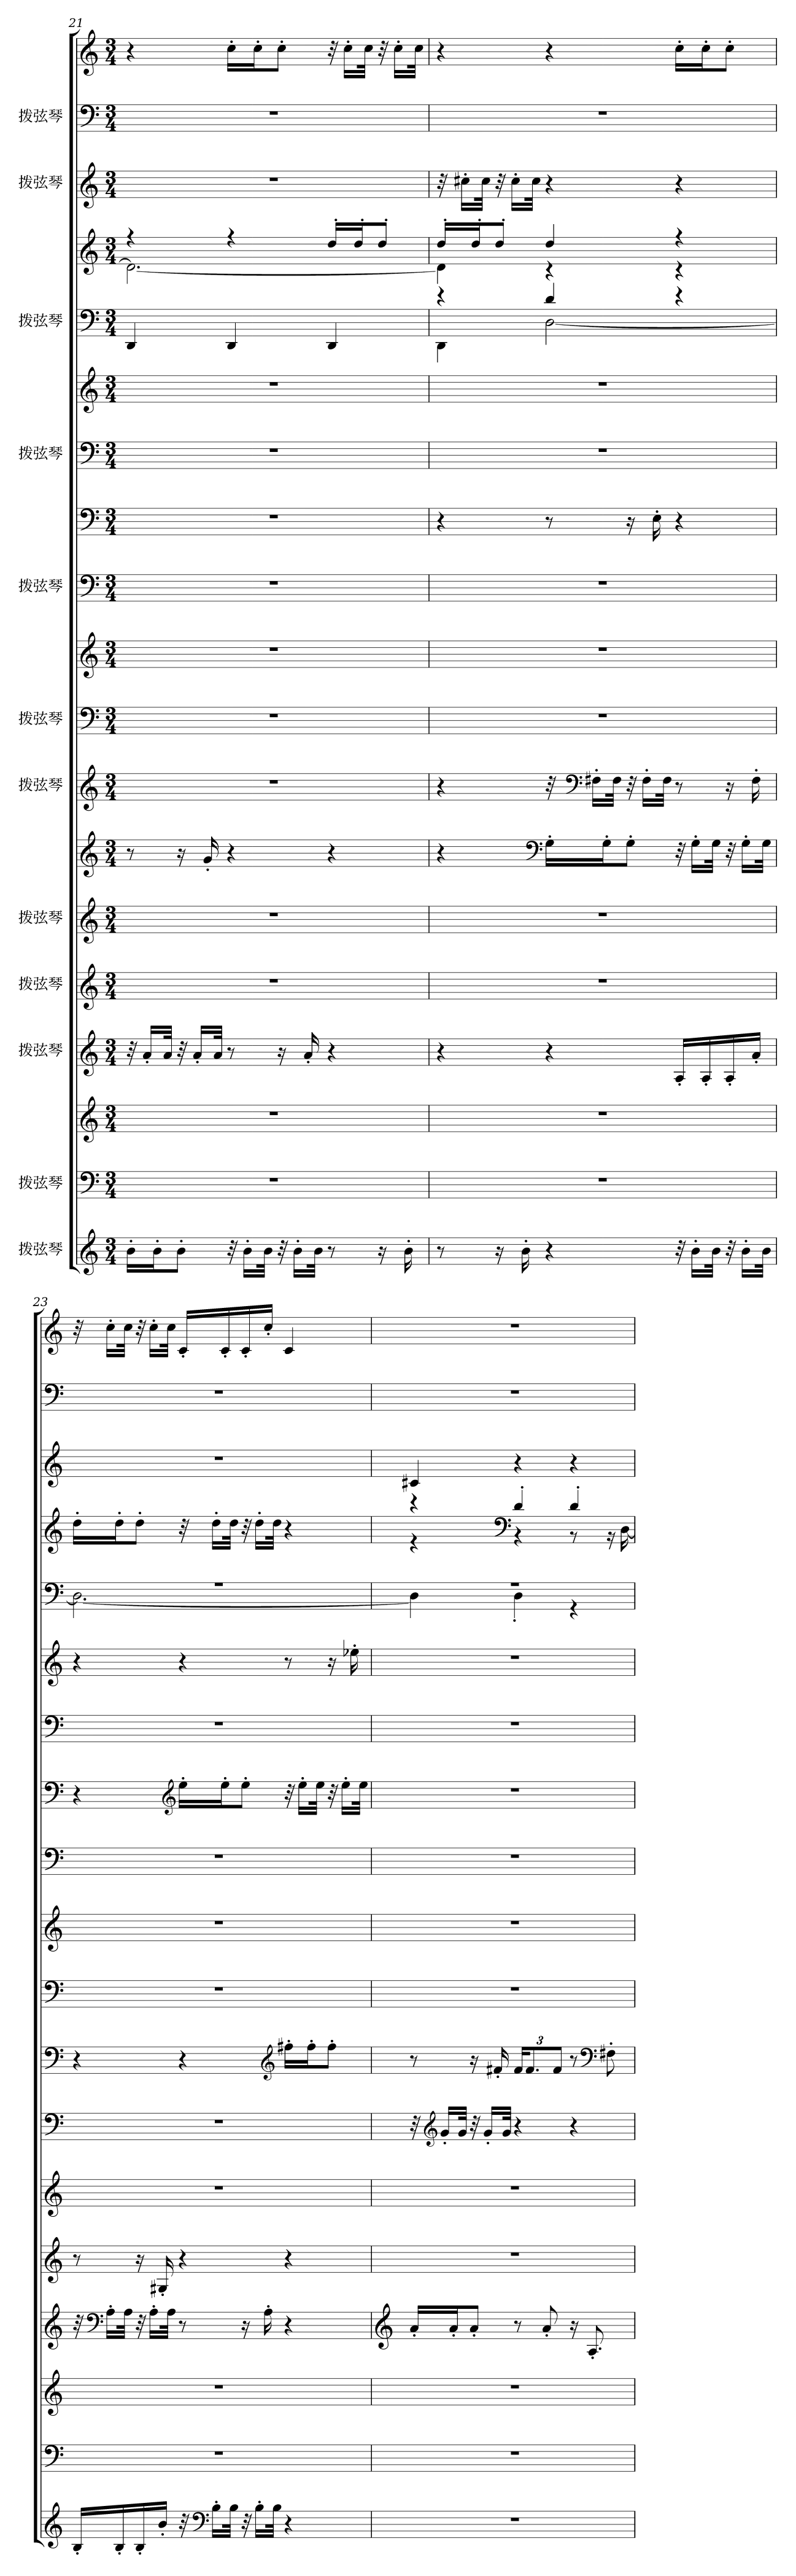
**kern	**kern	**kern	**kern	**kern	**kern	**kern	**kern	**kern	**kern	**kern	**kern	**kern	**kern	**kern	**kern	**kern	**kern	**kern
*part12	*part11	*part11	*part10	*part9	*part8	*part8	*part7	*part6	*part6	*part5	*part5	*part4	*part4	*part3	*part3	*part2	*part1	*part1
*staff19	*staff18	*staff17	*staff16	*staff15	*staff14	*staff13	*staff12	*staff11	*staff10	*staff9	*staff8	*staff7	*staff6	*staff5	*staff4	*staff3	*staff2	*staff1
*I"拨弦琴	*I"拨弦琴	*	*I"拨弦琴	*I"拨弦琴	*I"拨弦琴	*	*I"拨弦琴	*I"拨弦琴	*	*I"拨弦琴	*	*I"拨弦琴	*	*I"拨弦琴	*	*I"拨弦琴	*I"拨弦琴	*
!!LO:PB:g=z
*clefG2	*clefF4	*clefG2	*clefG2	*clefG2	*clefG2	*clefG2	*clefG2	*clefF4	*clefG2	*clefF4	*clefF4	*clefF4	*clefG2	*clefF4	*clefG2	*clefG2	*clefF4	*clefG2
*k[]	*k[]	*k[]	*k[]	*k[]	*k[]	*k[]	*k[]	*k[]	*k[]	*k[]	*k[]	*k[]	*k[]	*k[]	*k[]	*k[]	*k[]	*k[]
*M3/4	*M3/4	*M3/4	*M3/4	*M3/4	*M3/4	*M3/4	*M3/4	*M3/4	*M3/4	*M3/4	*M3/4	*M3/4	*M3/4	*M3/4	*M3/4	*M3/4	*M3/4	*M3/4
=21	=21	=21	=21	=21	=21	=21	=21	=21	=21	=21	=21	=21	=21	=21	=21	=21	=21	=21
*	*	*	*	*	*	*	*	*	*	*	*	*	*	*	*^	*	*	*
16b'\LL	2.r	2.r	32r	2.r	2.r	8r	2.r	2.r	2.r	2.r	2.r	2.r	2.r	4DD/	4r	2.d\_	2.r	2.r	4r
.	.	.	16a'/LL	.	.	.	.	.	.	.	.	.	.	.	.	.	.	.	.
16b'\J	.	.	.	.	.	.	.	.	.	.	.	.	.	.	.	.	.	.	.
.	.	.	32a/JJk	.	.	.	.	.	.	.	.	.	.	.	.	.	.	.	.
8b'\J	.	.	32r	.	.	16r	.	.	.	.	.	.	.	.	.	.	.	.	.
.	.	.	16a'/LL	.	.	.	.	.	.	.	.	.	.	.	.	.	.	.	.
.	.	.	.	.	.	16g'/	.	.	.	.	.	.	.	.	.	.	.	.	.
.	.	.	32a/JJk	.	.	.	.	.	.	.	.	.	.	.	.	.	.	.	.
32r	.	.	8r	.	.	4r	.	.	.	.	.	.	.	4DD/	4r	.	.	.	16cc'\LL
16b'\LL	.	.	.	.	.	.	.	.	.	.	.	.	.	.	.	.	.	.	.
.	.	.	.	.	.	.	.	.	.	.	.	.	.	.	.	.	.	.	16cc'\J
32b\JJk	.	.	.	.	.	.	.	.	.	.	.	.	.	.	.	.	.	.	.
32r	.	.	16r	.	.	.	.	.	.	.	.	.	.	.	.	.	.	.	8cc'\J
16b'\LL	.	.	.	.	.	.	.	.	.	.	.	.	.	.	.	.	.	.	.
.	.	.	16a'/	.	.	.	.	.	.	.	.	.	.	.	.	.	.	.	.
32b\JJk	.	.	.	.	.	.	.	.	.	.	.	.	.	.	.	.	.	.	.
8r	.	.	4r	.	.	4r	.	.	.	.	.	.	.	4DD/	16dd'/LL	.	.	.	32r
.	.	.	.	.	.	.	.	.	.	.	.	.	.	.	.	.	.	.	16cc'\LL
.	.	.	.	.	.	.	.	.	.	.	.	.	.	.	16dd'/J	.	.	.	.
.	.	.	.	.	.	.	.	.	.	.	.	.	.	.	.	.	.	.	32cc\JJk
16r	.	.	.	.	.	.	.	.	.	.	.	.	.	.	8dd'/J	.	.	.	32r
.	.	.	.	.	.	.	.	.	.	.	.	.	.	.	.	.	.	.	16cc'\LL
16b'\	.	.	.	.	.	.	.	.	.	.	.	.	.	.	.	.	.	.	.
.	.	.	.	.	.	.	.	.	.	.	.	.	.	.	.	.	.	.	32cc\JJk
=22	=22	=22	=22	=22	=22	=22	=22	=22	=22	=22	=22	=22	=22	=22	=22	=22	=22	=22	=22
*	*	*	*	*	*	*	*	*	*	*	*	*	*	*^	*	*	*	*	*
8r	2.r	2.r	4r	2.r	2.r	4r	4r	2.r	2.r	2.r	4r	2.r	2.r	4r	4DD\	16dd'/LL	4d\]	32r	2.r	4r
.	.	.	.	.	.	.	.	.	.	.	.	.	.	.	.	.	.	16cc#X'\LL	.	.
.	.	.	.	.	.	.	.	.	.	.	.	.	.	.	.	16dd'/J	.	.	.	.
.	.	.	.	.	.	.	.	.	.	.	.	.	.	.	.	.	.	32cc#\JJk	.	.
16r	.	.	.	.	.	.	.	.	.	.	.	.	.	.	.	8dd'/J	.	32r	.	.
.	.	.	.	.	.	.	.	.	.	.	.	.	.	.	.	.	.	16cc#'\LL	.	.
16b'\	.	.	.	.	.	.	.	.	.	.	.	.	.	.	.	.	.	.	.	.
.	.	.	.	.	.	.	.	.	.	.	.	.	.	.	.	.	.	32cc#\JJk	.	.
*	*	*	*	*	*	*clefF4	*	*	*	*	*	*	*	*	*	*	*	*	*	*
4r	.	.	4r	.	.	16G'\LL	32r	.	.	.	8r	.	.	4d/	[2D\	4dd/	4r	4r	.	4r
*	*	*	*	*	*	*	*clefF4	*	*	*	*	*	*	*	*	*	*	*	*	*
.	.	.	.	.	.	.	16F#X'\LL	.	.	.	.	.	.	.	.	.	.	.	.	.
.	.	.	.	.	.	16G'\J	.	.	.	.	.	.	.	.	.	.	.	.	.	.
.	.	.	.	.	.	.	32F#\JJk	.	.	.	.	.	.	.	.	.	.	.	.	.
.	.	.	.	.	.	8G'\J	32r	.	.	.	16r	.	.	.	.	.	.	.	.	.
.	.	.	.	.	.	.	16F#'\LL	.	.	.	.	.	.	.	.	.	.	.	.	.
.	.	.	.	.	.	.	.	.	.	.	16E'\	.	.	.	.	.	.	.	.	.
.	.	.	.	.	.	.	32F#\JJk	.	.	.	.	.	.	.	.	.	.	.	.	.
32r	.	.	16A'/LL	.	.	32r	8r	.	.	.	4r	.	.	4r	.	4r	4r	4r	.	16cc'\LL
16b'\LL	.	.	.	.	.	16G'\LL	.	.	.	.	.	.	.	.	.	.	.	.	.	.
.	.	.	16A'/	.	.	.	.	.	.	.	.	.	.	.	.	.	.	.	.	16cc'\J
32b\JJk	.	.	.	.	.	32G\JJk	.	.	.	.	.	.	.	.	.	.	.	.	.	.
32r	.	.	16A'/	.	.	32r	16r	.	.	.	.	.	.	.	.	.	.	.	.	8cc'\J
16b'\LL	.	.	.	.	.	16G'\LL	.	.	.	.	.	.	.	.	.	.	.	.	.	.
.	.	.	16a'/JJ	.	.	.	16F#'\	.	.	.	.	.	.	.	.	.	.	.	.	.
32b\JJk	.	.	.	.	.	32G\JJk	.	.	.	.	.	.	.	.	.	.	.	.	.	.
*	*	*	*	*	*	*	*	*	*	*	*	*	*	*	*	*v	*v	*	*	*
!!LO:PB:g=z
=23	=23	=23	=23	=23	=23	=23	=23	=23	=23	=23	=23	=23	=23	=23	=23	=23	=23	=23	=23
16B'/LL	2.r	2.r	32r	8r	2.r	2.r	4r	2.r	2.r	2.r	4r	2.r	4r	2.r	2.D\_	16dd'\LL	2.r	2.r	32r
*	*	*	*clefF4	*	*	*	*	*	*	*	*	*	*	*	*	*	*	*	*
.	.	.	16A'\LL	.	.	.	.	.	.	.	.	.	.	.	.	.	.	.	16cc'\LL
16B'/	.	.	.	.	.	.	.	.	.	.	.	.	.	.	.	16dd'\J	.	.	.
.	.	.	32A\JJk	.	.	.	.	.	.	.	.	.	.	.	.	.	.	.	32cc\JJk
16B'/	.	.	32r	16r	.	.	.	.	.	.	.	.	.	.	.	8dd'\J	.	.	32r
.	.	.	16A'\LL	.	.	.	.	.	.	.	.	.	.	.	.	.	.	.	16cc'\LL
16b'/JJ	.	.	.	16G#X'/	.	.	.	.	.	.	.	.	.	.	.	.	.	.	.
.	.	.	32A\JJk	.	.	.	.	.	.	.	.	.	.	.	.	.	.	.	32cc\JJk
*	*	*	*	*	*	*	*	*	*	*	*clefG2	*	*	*	*	*	*	*	*
32r	.	.	8r	4r	.	.	4r	.	.	.	16ee'\LL	.	4r	.	.	32r	.	.	16c'/LL
*clefF4	*	*	*	*	*	*	*	*	*	*	*	*	*	*	*	*	*	*	*
16B'\LL	.	.	.	.	.	.	.	.	.	.	.	.	.	.	.	16dd'\LL	.	.	.
.	.	.	.	.	.	.	.	.	.	.	16ee'\J	.	.	.	.	.	.	.	16c'/
32B\JJk	.	.	.	.	.	.	.	.	.	.	.	.	.	.	.	32dd\JJk	.	.	.
32r	.	.	16r	.	.	.	.	.	.	.	8ee'\J	.	.	.	.	32r	.	.	16c'/
16B'\LL	.	.	.	.	.	.	.	.	.	.	.	.	.	.	.	16dd'\LL	.	.	.
.	.	.	16A'\	.	.	.	.	.	.	.	.	.	.	.	.	.	.	.	16cc'/JJ
32B\JJk	.	.	.	.	.	.	.	.	.	.	.	.	.	.	.	32dd\JJk	.	.	.
*	*	*	*	*	*	*	*clefG2	*	*	*	*	*	*	*	*	*	*	*	*
4r	.	.	4r	4r	.	.	16ff#X'\LL	.	.	.	32r	.	8r	.	.	4r	.	.	4c/
.	.	.	.	.	.	.	.	.	.	.	16ee'\LL	.	.	.	.	.	.	.	.
.	.	.	.	.	.	.	16ff#'\J	.	.	.	.	.	.	.	.	.	.	.	.
.	.	.	.	.	.	.	.	.	.	.	32ee\JJk	.	.	.	.	.	.	.	.
.	.	.	.	.	.	.	8ff#'\J	.	.	.	32r	.	16r	.	.	.	.	.	.
.	.	.	.	.	.	.	.	.	.	.	16ee'\LL	.	.	.	.	.	.	.	.
.	.	.	.	.	.	.	.	.	.	.	.	.	16ee-X'\	.	.	.	.	.	.
.	.	.	.	.	.	.	.	.	.	.	32ee\JJk	.	.	.	.	.	.	.	.
=24	=24	=24	=24	=24	=24	=24	=24	=24	=24	=24	=24	=24	=24	=24	=24	=24	=24	=24	=24
*	*	*	*clefG2	*	*	*	*	*	*	*	*	*	*	*	*	*	*	*	*
*	*	*	*	*	*	*	*	*	*	*	*	*	*	*	*	*^	*	*	*
2.r	2.r	2.r	16a'/LL	2.r	2.r	32r	8r	2.r	2.r	2.r	2.r	2.r	2.r	2.r	4D\]	4r	4r	4c#X/	2.r	2.r
*	*	*	*	*	*	*clefG2	*	*	*	*	*	*	*	*	*	*	*	*	*	*
.	.	.	.	.	.	16g'/LL	.	.	.	.	.	.	.	.	.	.	.	.	.	.
.	.	.	16a'/J	.	.	.	.	.	.	.	.	.	.	.	.	.	.	.	.	.
.	.	.	.	.	.	32g/JJk	.	.	.	.	.	.	.	.	.	.	.	.	.	.
.	.	.	8a'/J	.	.	32r	16r	.	.	.	.	.	.	.	.	.	.	.	.	.
.	.	.	.	.	.	16g'/LL	.	.	.	.	.	.	.	.	.	.	.	.	.	.
.	.	.	.	.	.	.	16f#X'/	.	.	.	.	.	.	.	.	.	.	.	.	.
.	.	.	.	.	.	32g/JJk	.	.	.	.	.	.	.	.	.	.	.	.	.	.
*	*	*	*	*	*	*	*	*	*	*	*	*	*	*	*	*clefF4	*	*	*	*
*	*	*	*	*	*	*	*Xbrackettup	*	*	*	*	*	*	*	*	*	*	*	*	*
.	.	.	8r	.	.	4r	24f#/KL	.	.	.	.	.	.	.	4D'\	4d'/	4r	4r	.	.
.	.	.	.	.	.	.	12.f#/	.	.	.	.	.	.	.	.	.	.	.	.	.
.	.	.	8a'/	.	.	.	.	.	.	.	.	.	.	.	.	.	.	.	.	.
.	.	.	.	.	.	.	12f#/J	.	.	.	.	.	.	.	.	.	.	.	.	.
.	.	.	16r	.	.	4r	8r	.	.	.	.	.	.	.	4r	4d'/	8r	4r	.	.
.	.	.	8.A'/	.	.	.	.	.	.	.	.	.	.	.	.	.	.	.	.	.
*	*	*	*	*	*	*	*clefF4	*	*	*	*	*	*	*	*	*	*	*	*	*
.	.	.	.	.	.	.	8F#X'\	.	.	.	.	.	.	.	.	.	16r	.	.	.
.	.	.	.	.	.	.	.	.	.	.	.	.	.	.	.	.	[16D\	.	.	.
*	*	*	*	*	*	*	*	*	*	*	*	*	*	*v	*v	*	*	*	*	*
*	*	*	*	*	*	*	*	*	*	*	*	*	*	*	*v	*v	*	*	*
=	=	=	=	=	=	=	=	=	=	=	=	=	=	=	=	=	=	=
*-	*-	*-	*-	*-	*-	*-	*-	*-	*-	*-	*-	*-	*-	*-	*-	*-	*-	*-
